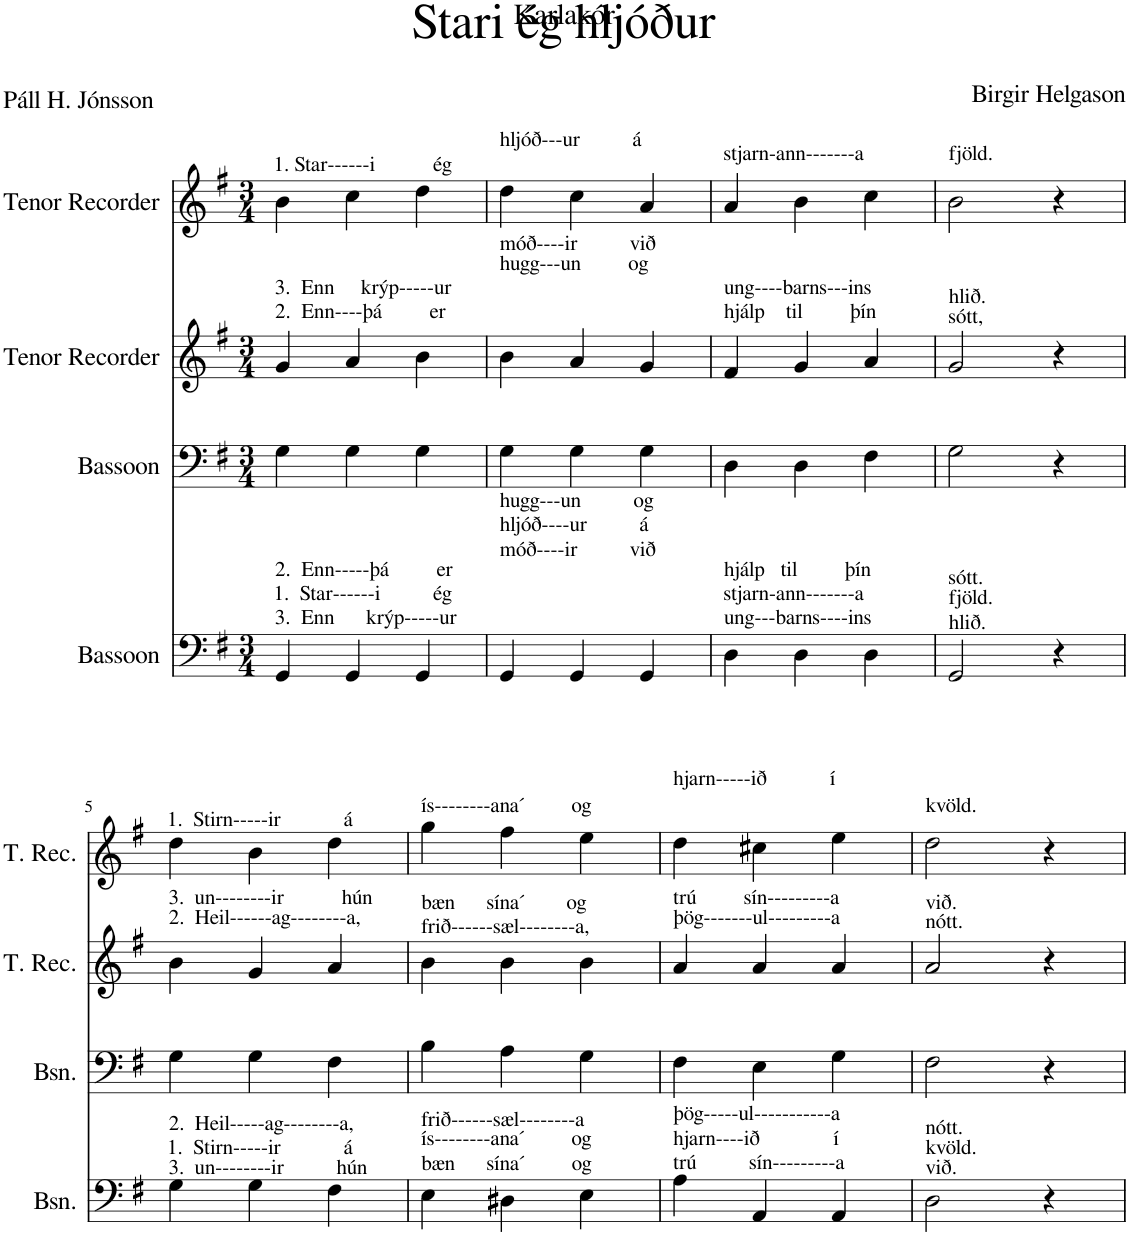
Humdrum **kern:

**kern	**kern	**kern	**kern
*part4	*part3	*part2	*part1
*staff4	*staff3	*staff2	*staff1
*I"Bassoon	*I"Bassoon	*I"Tenor Recorder	*I"Tenor Recorder
*I'Bsn.	*I'Bsn.	*I'T. Rec.	*I'T. Rec.
*clefF4	*clefF4	*clefG2	*clefG2
*k[f#]	*k[f#]	*k[f#]	*k[f#]
*M3/4	*M3/4	*M3/4	*M3/4
=1	=1	=1	=1
!	!	!	!LO:TX:a:t=1. Star------i           ég
!	!	!LO:TX:a:t=2.  Enn----þá         er	!
!	!	!LO:TX:a:t=3.  Enn     krýp-----ur	!
!LO:TX:a:t=3.  Enn      krýp-----ur	!	!	!
!LO:TX:a:t=1.  Star------i          ég	!	!	!
!LO:TX:a:t=2.  Enn-----þá         er	!	!	!
4GG/	4G\	4g/	4b\
4GG/	4G\	4a/	4cc\
4GG/	4G\	4b\	4dd\
=2	=2	=2	=2
!	!	!	!LO:TX:a:t=hljóð---ur          á
!	!	!LO:TX:a:t=hugg---un         og	!
!	!	!LO:TX:a:t=móð----ir          við	!
!LO:TX:a:t=móð----ir          við	!	!	!
!LO:TX:a:t=hljóð----ur          á	!	!	!
!LO:TX:a:t=hugg---un          og	!	!	!
4GG/	4G\	4b\	4dd\
4GG/	4G\	4a/	4cc\
4GG/	4G\	4g/	4a/
=3	=3	=3	=3
!	!	!	!LO:TX:a:t=stjarn-ann-------a
!	!	!LO:TX:a:t=hjálp    til         þín	!
!	!	!LO:TX:a:t=ung----barns---ins	!
!LO:TX:a:t=ung---barns----ins	!	!	!
!LO:TX:a:t=stjarn-ann-------a	!	!	!
!LO:TX:a:t=hjálp   til         þín	!	!	!
4D\	4D\	4f#/	4a/
4D\	4D\	4g/	4b\
4D\	4F#\	4a/	4cc\
=4	=4	=4	=4
!	!	!	!LO:TX:a:t=fjöld.
!	!	!LO:TX:a:t=sótt,	!
!	!	!LO:TX:a:t=hlið.	!
!LO:TX:a:t=hlið.	!	!	!
!LO:TX:a:t=fjöld.	!	!	!
!LO:TX:a:t=sótt.	!	!	!
2GG/	2G\	2g/	2b\
4r	4r	4r	4r
!!LO:LB:g=z
=5	=5	=5	=5
!	!	!	!LO:TX:a:t=1.  Stirn-----ir            á
!	!	!LO:TX:a:t=2.  Heil------ag--------a,	!
!	!	!LO:TX:a:t=3.  un--------ir           hún	!
!LO:TX:a:t=3.  un--------ir          hún	!	!	!
!LO:TX:a:t=1.  Stirn-----ir            á	!	!	!
!LO:TX:a:t=2.  Heil-----ag--------a,	!	!	!
4G\	4G\	4b\	4dd\
4G\	4G\	4g/	4b\
4F#\	4F#\	4a/	4dd\
=6	=6	=6	=6
!	!	!	!LO:TX:a:t=ís--------ana´         og
!	!	!LO:TX:a:t=frið------sæl--------a,	!
!	!	!LO:TX:a:t=bæn      sína´        og	!
!LO:TX:a:t=bæn      sína´         og	!	!	!
!LO:TX:a:t=ís--------ana´         og	!	!	!
!LO:TX:a:t=frið------sæl--------a	!	!	!
4E\	4B\	4b\	4gg\
4D#X\	4A\	4b\	4ff#\
4E\	4G\	4b\	4ee\
=7	=7	=7	=7
!	!	!	!LO:TX:a:t=hjarn-----ið            í
!	!	!LO:TX:a:t=þög-------ul---------a	!
!	!	!LO:TX:a:t=trú         sín---------a	!
!LO:TX:a:t=trú          sín---------a	!	!	!
!LO:TX:a:t=hjarn----ið              í	!	!	!
!LO:TX:a:t=þög-----ul-----------a	!	!	!
4A\	4F#\	4a/	4dd\
4AA/	4E\	4a/	4cc#X\
4AA/	4G\	4a/	4ee\
=8	=8	=8	=8
!	!	!	!LO:TX:a:t=kvöld.
!	!	!LO:TX:a:t=nótt.	!
!	!	!LO:TX:a:t=við.	!
!LO:TX:a:t=við.	!	!	!
!LO:TX:a:t=kvöld.	!	!	!
!LO:TX:a:t=nótt.	!	!	!
2D\	2F#\	2a/	2dd\
4r	4r	4r	4r
=	=	=	=
*-	*-	*-	*-
